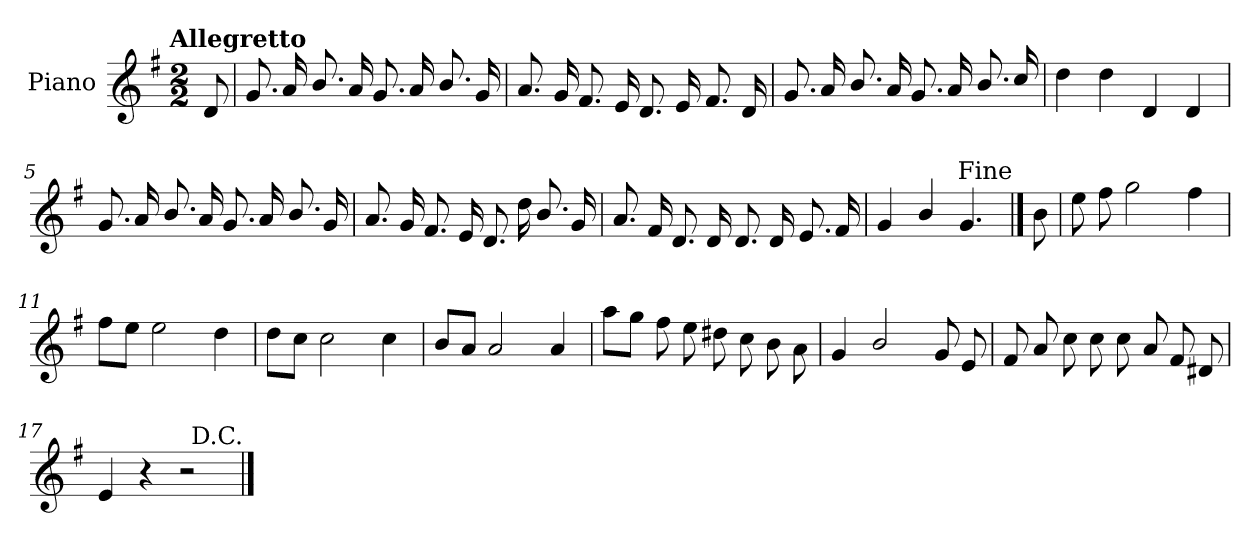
**kern
*part1
*staff1
*I"Piano
*I'Pno.
*clefG2
*k[f#]
!!LO:TX:omd:t=Allegretto
*M2/2
*MM116
=
8d/
=1
8.g/
16a/
8.b/
16a/
8.g/
16a/
8.b/
16g/
=2
8.a/
16g/
8.f#/
16e/
8.d/
16e/
8.f#/
16d/
!!LO:LB:g=z
=3
8.g/
16a/
8.b/
16a/
8.g/
16a/
8.b/
16cc/
=4
4dd\
4dd\
4d/
4d/
=5
8.g/
16a/
8.b/
16a/
8.g/
16a/
8.b/
16g/
=6
8.a/
16g/
8.f#/
16e/
8.d/
16dd\
8.b/
16g/
!!LO:LB:g=z
=7
8.a/
16f#/
8.d/
16d/
8.d/
16d/
8.e/
16f#/
=8
4g/
4b/
4.g/
!LO:TX:a:rj:t=Fine
==9
8b\
=10
8ee\
8ff#\
2gg\
4ff#\
=11
8ff#\L
8ee\J
2ee\
4dd\
=12
8dd\L
8cc\J
2cc\
4cc\
=13
8b/L
8a/J
2a/
4a/
!!LO:LB:g=z
=14
8aa\L
8gg\J
8ff#\
8ee\
8dd#X\
8cc\
8b\
8a\
=15
4g/
2b/
8g/
8e/
=16
8f#/
8a/
8cc\
8cc\
8cc\
8a/
8f#/
8d#X/
=17
4e/
4r
2r
!LO:TX:a:rj:t=D.C.
==
*-
